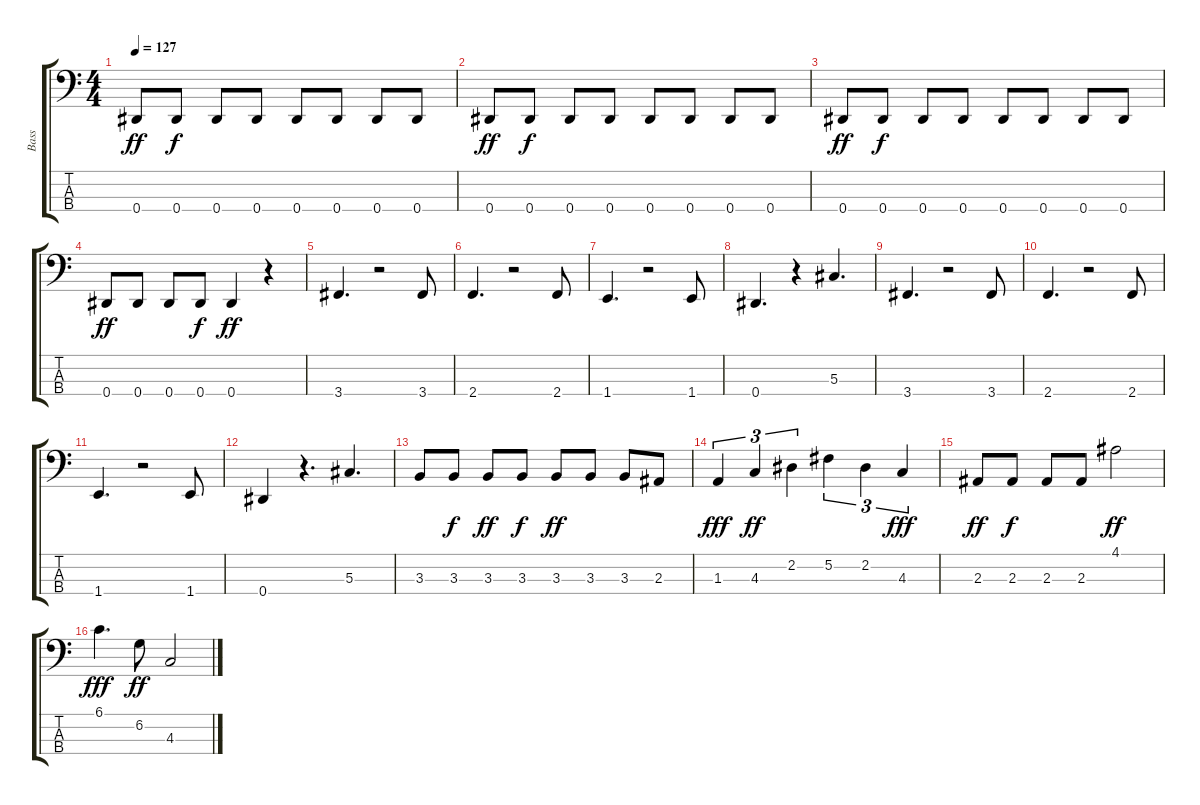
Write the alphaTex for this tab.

\track ("Bass" "Bass") {instrument electricbassfinger}
\staff {score tabs}
\tuning (Gb2 Db2 Ab1 Eb1) {hide}
\ts (4 4)
\tempo 127
\clef f4
\ks c
0.4.8{dy ff} 0.4.8{dy f} 0.4.8 0.4.8 0.4.8 0.4.8 0.4.8 0.4.8 |
0.4.8{dy ff} 0.4.8{dy f} 0.4.8 0.4.8 0.4.8 0.4.8 0.4.8 0.4.8 |
0.4.8{dy ff} 0.4.8{dy f} 0.4.8 0.4.8 0.4.8 0.4.8 0.4.8 0.4.8 |
0.4.8{dy ff} 0.4.8 0.4.8 0.4.8{dy f} 0.4.4{dy ff} r.4 |
3.4.4{d} r.2 3.4.8 |
2.4.4{d} r.2 2.4.8 |
1.4.4{d} r.2 1.4.8 |
0.4.4{d} r.4 5.3.4{d} |
3.4.4{d} r.2 3.4.8 |
2.4.4{d} r.2 2.4.8 |
1.4.4{d} r.2 1.4.8 |
0.4.4 r.4{d} 5.3.4{d} |
3.3.8 3.3.8{dy f} 3.3.8{dy ff} 3.3.8{dy f} 3.3.8{dy ff} 3.3.8 3.3.8 2.3.8 |
1.3.4{tu (3 2) dy fff} 4.3.4{tu (3 2) dy ff} 2.2.4{tu (3 2)} 5.2.4{tu (3 2)} 2.2.4{tu (3 2)} 4.3.4{tu (3 2) dy fff} |
2.3.8{dy ff} 2.3.8{dy f} 2.3.8 2.3.8 4.1.2{dy ff} |
6.1.4{d dy fff} 6.2.8{dy ff} 4.3.2
